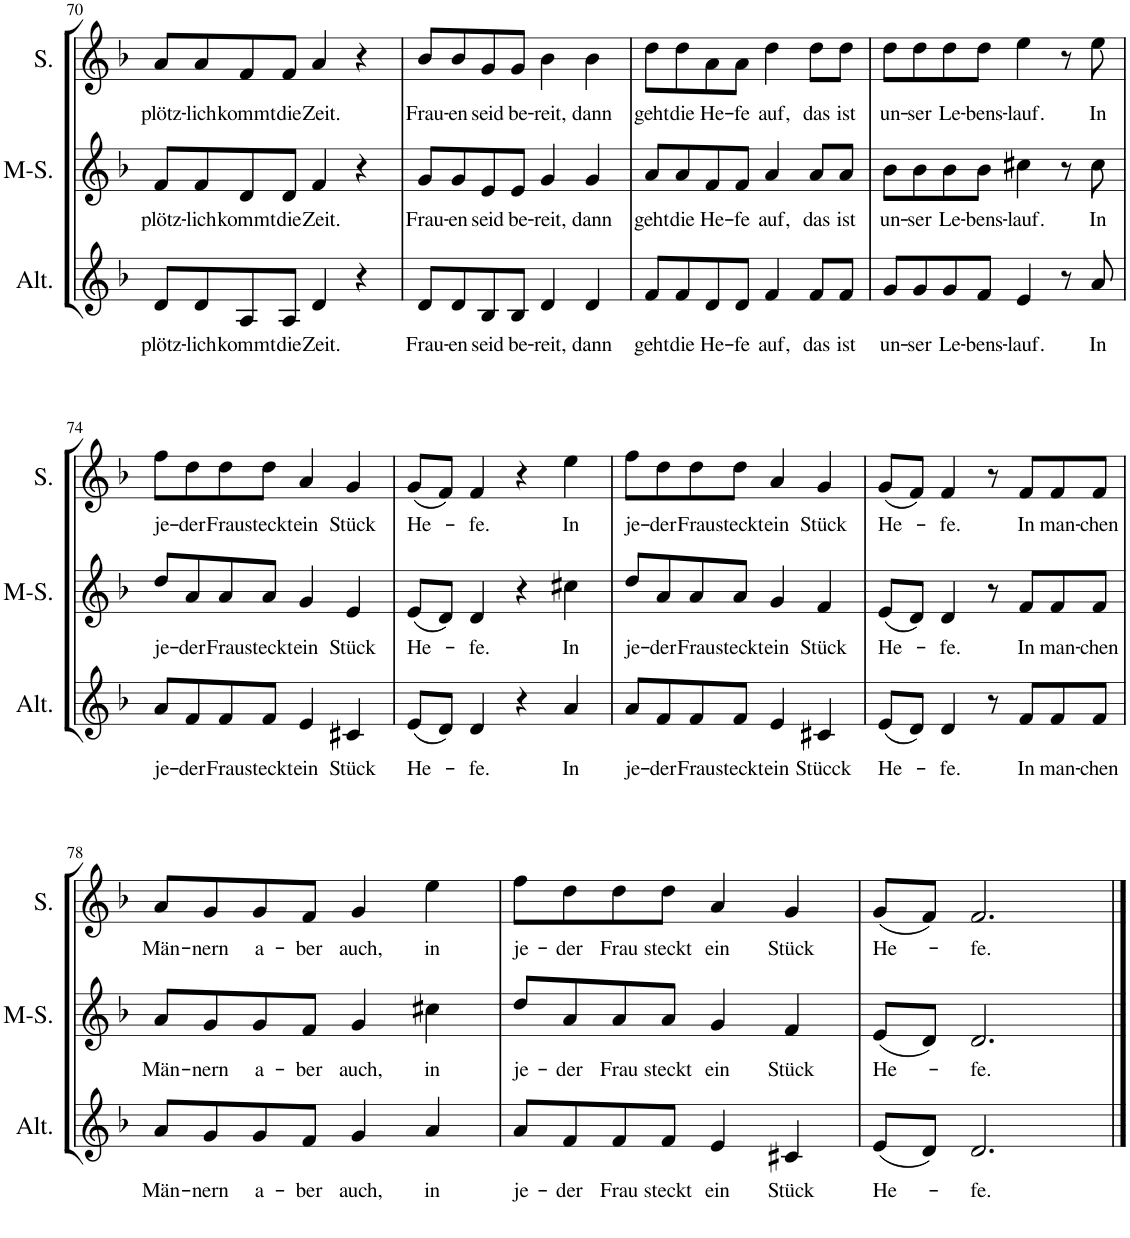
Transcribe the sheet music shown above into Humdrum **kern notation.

**kern	**text	**kern	**text	**kern	**text
*part3	*part3	*part2	*part2	*part1	*part1
*staff3	*staff3	*staff2	*staff2	*staff1	*staff1
*I"Alt	*	*I"Mezzo	*	*I"Sopran	*
*I'Alt.	*	*	*	*I'S.	*
!!LO:PB:g=z
*clefG2	*	*clefG2	*	*clefG2	*
*k[b-]	*	*k[b-]	*	*k[b-]	*
*F:	*	*F:	*	*F:	*
*M4/4	*	*M4/4	*	*M4/4	*
=70	=70	=70	=70	=70	=70
!	!LO:LY:b	!	!LO:LY:b	!	!LO:LY:b
8d/L	plötz-	8f/L	plötz-	8a/L	plötz-
!	!LO:LY:b	!	!LO:LY:b	!	!LO:LY:b
8d/	-lich	8f/	-lich	8a/	-lich
!	!LO:LY:b	!	!LO:LY:b	!	!LO:LY:b
8A/	kommt	8d/	kommt	8f/	kommt
!	!LO:LY:b	!	!LO:LY:b	!	!LO:LY:b
8A/J	die	8d/J	die	8f/J	die
!	!LO:LY:b	!	!LO:LY:b	!	!LO:LY:b
4d/	Zeit.	4f/	Zeit.	4a/	Zeit.
4r	.	4r	.	4r	.
=71	=71	=71	=71	=71	=71
!	!LO:LY:b	!	!LO:LY:b	!	!LO:LY:b
8d/L	Frau-	8g/L	Frau-	8b-/L	Frau-
!	!LO:LY:b	!	!LO:LY:b	!	!LO:LY:b
8d/	-en	8g/	-en	8b-/	-en
!	!LO:LY:b	!	!LO:LY:b	!	!LO:LY:b
8B-/	seid	8e/	seid	8g/	seid
!	!LO:LY:b	!	!LO:LY:b	!	!LO:LY:b
8B-/J	be-	8e/J	be-	8g/J	be-
!	!LO:LY:b	!	!LO:LY:b	!	!LO:LY:b
4d/	-reit,	4g/	-reit,	4b-\	-reit,
!	!LO:LY:b	!	!LO:LY:b	!	!LO:LY:b
4d/	dann	4g/	dann	4b-\	dann
=72	=72	=72	=72	=72	=72
!	!LO:LY:b	!	!LO:LY:b	!	!LO:LY:b
8f/L	geht	8a/L	geht	8dd\L	geht
!	!LO:LY:b	!	!LO:LY:b	!	!LO:LY:b
8f/	die	8a/	die	8dd\	die
!	!LO:LY:b	!	!LO:LY:b	!	!LO:LY:b
8d/	He-	8f/	He-	8a\	He-
!	!LO:LY:b	!	!LO:LY:b	!	!LO:LY:b
8d/J	-fe	8f/J	-fe	8a\J	-fe
!	!LO:LY:b	!	!LO:LY:b	!	!LO:LY:b
4f/	auf,	4a/	auf,	4dd\	auf,
!	!LO:LY:b	!	!LO:LY:b	!	!LO:LY:b
8f/L	das	8a/L	das	8dd\L	das
!	!LO:LY:b	!	!LO:LY:b	!	!LO:LY:b
8f/J	ist	8a/J	ist	8dd\J	ist
=73	=73	=73	=73	=73	=73
!	!LO:LY:b	!	!LO:LY:b	!	!LO:LY:b
8g/L	un-	8b-\L	un-	8dd\L	un-
!	!LO:LY:b	!	!LO:LY:b	!	!LO:LY:b
8g/	-ser	8b-\	-ser	8dd\	-ser
!	!LO:LY:b	!	!LO:LY:b	!	!LO:LY:b
8g/	Le-	8b-\	Le-	8dd\	Le-
!	!LO:LY:b	!	!LO:LY:b	!	!LO:LY:b
8f/J	-bens-	8b-\J	-bens-	8dd\J	-bens-
!	!LO:LY:b	!	!LO:LY:b	!	!LO:LY:b
4e/	-lauf.	4cc#X\	-lauf.	4ee\	-lauf.
8r	.	8r	.	8r	.
!	!LO:LY:b	!	!LO:LY:b	!	!LO:LY:b
8a/	In	8cc#\	In	8ee\	In
!!LO:LB:g=z
=74	=74	=74	=74	=74	=74
!	!LO:LY:b	!	!LO:LY:b	!	!LO:LY:b
8a/L	je-	8dd/L	je-	8ff\L	je-
!	!LO:LY:b	!	!LO:LY:b	!	!LO:LY:b
8f/	-der	8a/	-der	8dd\	-der
!	!LO:LY:b	!	!LO:LY:b	!	!LO:LY:b
8f/	Frau	8a/	Frau	8dd\	Frau
!	!LO:LY:b	!	!LO:LY:b	!	!LO:LY:b
8f/J	steckt	8a/J	steckt	8dd\J	steckt
!	!LO:LY:b	!	!LO:LY:b	!	!LO:LY:b
4e/	ein	4g/	ein	4a/	ein
!	!LO:LY:b	!	!LO:LY:b	!	!LO:LY:b
4c#X/	Stück	4e/	Stück	4g/	Stück
=75	=75	=75	=75	=75	=75
!	!LO:LY:b	!	!LO:LY:b	!	!LO:LY:b
(8e/L	He-	(8e/L	He-	(8g/L	He-
8d/J)	.	8d/J)	.	8f/J)	.
!	!LO:LY:b	!	!LO:LY:b	!	!LO:LY:b
4d/	-fe.	4d/	-fe.	4f/	-fe.
4r	.	4r	.	4r	.
!	!LO:LY:b	!	!LO:LY:b	!	!LO:LY:b
4a/	In	4cc#X\	In	4ee\	In
=76	=76	=76	=76	=76	=76
!	!LO:LY:b	!	!LO:LY:b	!	!LO:LY:b
8a/L	je-	8dd/L	je-	8ff\L	je-
!	!LO:LY:b	!	!LO:LY:b	!	!LO:LY:b
8f/	-der	8a/	-der	8dd\	-der
!	!LO:LY:b	!	!LO:LY:b	!	!LO:LY:b
8f/	Frau	8a/	Frau	8dd\	Frau
!	!LO:LY:b	!	!LO:LY:b	!	!LO:LY:b
8f/J	steckt	8a/J	steckt	8dd\J	steckt
!	!LO:LY:b	!	!LO:LY:b	!	!LO:LY:b
4e/	ein	4g/	ein	4a/	ein
!	!LO:LY:b	!	!LO:LY:b	!	!LO:LY:b
4c#X/	Stücck	4f/	Stück	4g/	Stück
=77	=77	=77	=77	=77	=77
!	!LO:LY:b	!	!LO:LY:b	!	!LO:LY:b
(8e/L	He-	(8e/L	He-	(8g/L	He-
8d/J)	.	8d/J)	.	8f/J)	.
!	!LO:LY:b	!	!LO:LY:b	!	!LO:LY:b
4d/	-fe.	4d/	-fe.	4f/	-fe.
8r	.	8r	.	8r	.
!	!LO:LY:b	!	!LO:LY:b	!	!LO:LY:b
8f/L	In	8f/L	In	8f/L	In
!	!LO:LY:b	!	!LO:LY:b	!	!LO:LY:b
8f/	man-	8f/	man-	8f/	man-
!	!LO:LY:b	!	!LO:LY:b	!	!LO:LY:b
8f/J	-chen	8f/J	-chen	8f/J	-chen
!!LO:LB:g=z
=78	=78	=78	=78	=78	=78
!	!LO:LY:b	!	!LO:LY:b	!	!LO:LY:b
8a/L	Män-	8a/L	Män-	8a/L	Män-
!	!LO:LY:b	!	!LO:LY:b	!	!LO:LY:b
8g/	-nern	8g/	-nern	8g/	-nern
!	!LO:LY:b	!	!LO:LY:b	!	!LO:LY:b
8g/	a-	8g/	a-	8g/	a-
!	!LO:LY:b	!	!LO:LY:b	!	!LO:LY:b
8f/J	-ber	8f/J	-ber	8f/J	-ber
!	!LO:LY:b	!	!LO:LY:b	!	!LO:LY:b
4g/	auch,	4g/	auch,	4g/	auch,
!	!LO:LY:b	!	!LO:LY:b	!	!LO:LY:b
4a/	in	4cc#X\	in	4ee\	in
=79	=79	=79	=79	=79	=79
!	!LO:LY:b	!	!LO:LY:b	!	!LO:LY:b
8a/L	je-	8dd/L	je-	8ff\L	je-
!	!LO:LY:b	!	!LO:LY:b	!	!LO:LY:b
8f/	-der	8a/	-der	8dd\	-der
!	!LO:LY:b	!	!LO:LY:b	!	!LO:LY:b
8f/	Frau	8a/	Frau	8dd\	Frau
!	!LO:LY:b	!	!LO:LY:b	!	!LO:LY:b
8f/J	steckt	8a/J	steckt	8dd\J	steckt
!	!LO:LY:b	!	!LO:LY:b	!	!LO:LY:b
4e/	ein	4g/	ein	4a/	ein
!	!LO:LY:b	!	!LO:LY:b	!	!LO:LY:b
4c#X/	Stück	4f/	Stück	4g/	Stück
=80	=80	=80	=80	=80	=80
!	!LO:LY:b	!	!LO:LY:b	!	!LO:LY:b
(8e/L	He-	(8e/L	He-	(8g/L	He-
8d/J)	.	8d/J)	.	8f/J)	.
!	!LO:LY:b	!	!LO:LY:b	!	!LO:LY:b
2.d/	-fe.	2.d/	-fe.	2.f/	-fe.
==	==	==	==	==	==
*-	*-	*-	*-	*-	*-
